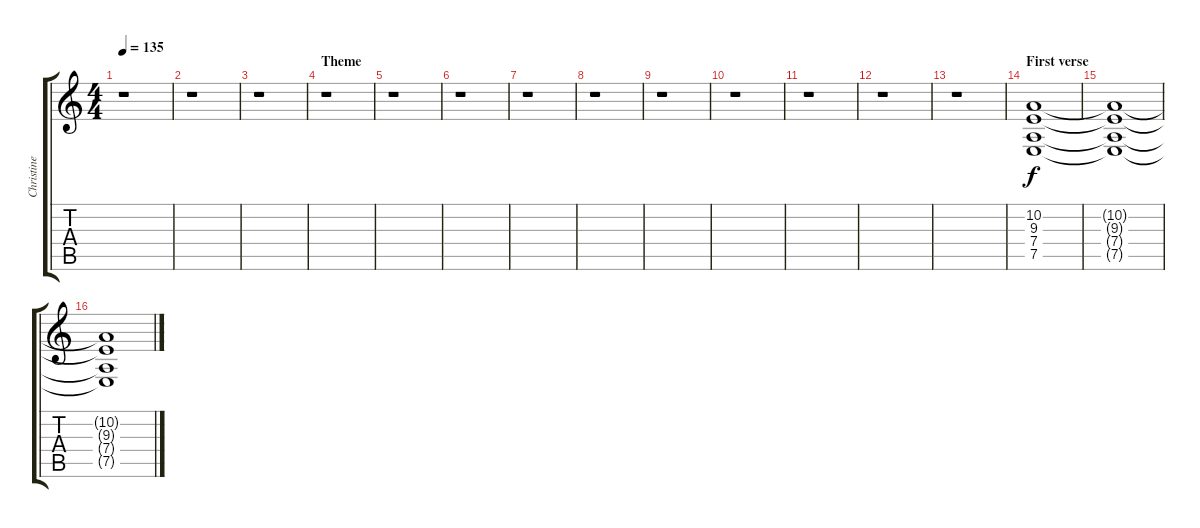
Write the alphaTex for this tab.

\track ("Christine (KeybMid)" "Christine ") {instrument fx6goblins}
\staff {score tabs}
\tuning (E4 B3 G3 D3 A2 E2) {hide}
\ts (4 4)
\tempo 135
\clef g2
\ks c
r.1{dy f} |
r.1 |
r.1 |
\section ("" "Theme")
r.1 |
r.1 |
r.1 |
r.1 |
r.1 |
r.1 |
r.1 |
r.1 |
r.1 |
r.1 |
\section ("" "First verse")
(10.2 9.3 7.4 7.5).1{volume 10 balance 8 instrument fx6goblins} |
(10.2{t} 9.3{t} 7.4{t} 7.5{t}).1 |
(10.2{t} 9.3{t} 7.4{t} 7.5{t}).1
